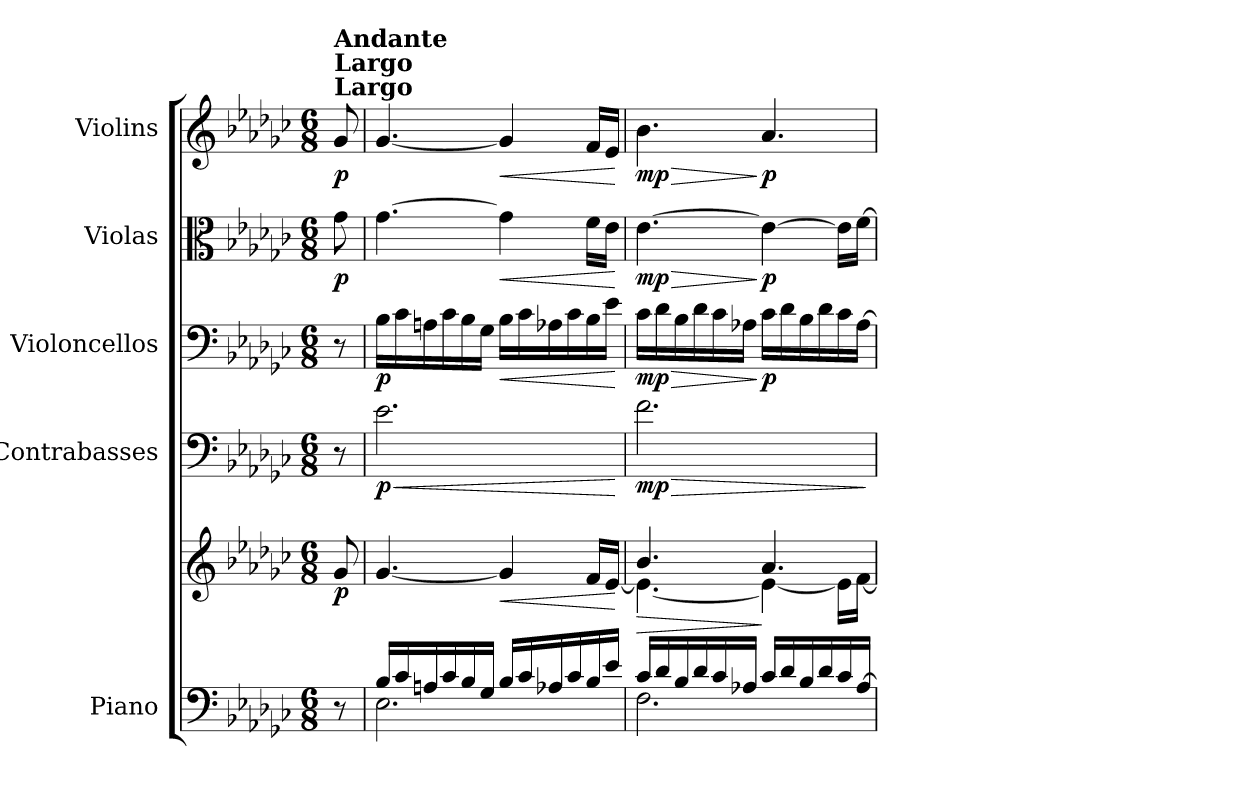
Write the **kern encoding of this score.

**kern	**kern	**dynam	**kern	**dynam	**kern	**dynam	**kern	**dynam	**kern	**dynam
*part5	*part5	*part5	*part4	*part4	*part3	*part3	*part2	*part2	*part1	*part1
*staff6	*staff5	*staff5/6	*staff4	*staff4	*staff3	*staff3	*staff2	*staff2	*staff1	*staff1
*I"Piano	*	*	*I"Contrabasses	*	*I"Violoncellos	*	*I"Violas	*	*I"Violins	*
*I'Pno.	*	*	*I'Cbs.	*	*I'Vcs.	*	*I'Vlas.	*	*I'Vlns.	*
*clefF4	*clefG2	*	*clefF4	*	*clefF4	*	*clefC3	*	*clefG2	*
*	*	*	*ITrd7c12	*	*	*	*	*	*	*
*k[b-e-a-d-g-c-]	*k[b-e-a-d-g-c-]	*	*k[b-e-a-d-g-c-]	*	*k[b-e-a-d-g-c-]	*	*k[b-e-a-d-g-c-]	*	*k[b-e-a-d-g-c-]	*
*M6/8	*M6/8	*	*M6/8	*	*M6/8	*	*M6/8	*	*M6/8	*
*MM52	*MM52	*	*MM52	*	*MM52	*	*MM52	*	*MM52	*
=	=	=	=	=	=	=	=	=	=	=
!	!	!	!	!	!	!	!	!	!LO:TX:a:B:t=Largo	!
!	!	!	!	!	!	!	!	!	!LO:TX:a:B:t=Largo	!
!	!	!	!	!	!	!	!	!	!LO:TX:a:B:t=Andante	!
!	!	!LO:DY:b	!	!	!	!	!	!LO:DY:b	!	!LO:DY:b
8r	8g-/	p	8r	.	8r	.	8g-\	p	8g-/	p
=1	=1	=1	=1	=1	=1	=1	=1	=1	=1	=1
*^	*	*	*	*	*	*	*	*	*	*
!	!	!	!	!	!LO:HP:b	!	!	!	!	!	!
!	!	!	!	!	!LO:DY:n=1:b	!	!LO:DY:b	!	!	!	!
16B-/LL	2.E-\	[4.g-/	.	2.E-\	< p	16B-\LL	p	[4.g-\	.	[4.g-/	.
16c-/	.	.	.	.	.	16c-\	.	.	.	.	.
16An/	.	.	.	.	.	16An\	.	.	.	.	.
16c-/	.	.	.	.	.	16c-\	.	.	.	.	.
16B-/	.	.	.	.	.	16B-\	.	.	.	.	.
16G-/JJ	.	.	.	.	.	16G-\JJ	.	.	.	.	.
!	!	!	!LO:HP:b	!	!	!	!LO:HP:b	!	!LO:HP:b	!	!LO:HP:b
16B-/LL	.	4g-/]	<	.	.	16B-\LL	<	4g-\]	<	4g-/]	<
16c-/	.	.	.	.	.	16c-\	.	.	.	.	.
16A-X/	.	.	.	.	.	16A-X\	.	.	.	.	.
16c-/	.	.	.	.	.	16c-\	.	.	.	.	.
16B-/	.	16f/LL	.	.	.	16B-\	.	16f\LL	.	16f/LL	.
16e-/JJ	.	[16e-/JJ	.	.	.	16e-\JJ	.	16e-\JJ	.	16e-/JJ	.
*v	*v	*	*	*	*	*	*	*	*	*	*
.	.	[	.	[	.	[	.	[	.	[
=2	=2	=2	=2	=2	=2	=2	=2	=2	=2	=2
*^	*	*	*	*	*	*	*	*	*	*
!	!	!	!LO:HP:b	!	!LO:HP:b	!	!LO:HP:b	!	!LO:HP:b	!	!LO:HP:b
*	*	*^	*	*	*	*	*	*	*	*	*
!	!	!	!	!	!	!LO:DY:n=1:b	!	!LO:DY:n=1:b	!	!LO:DY:n=1:b	!	!LO:DY:n=1:b
16c-/LL	2.F\	4.b-/	4.e-\_	>	2.F\	> mp	16c-\LL	> mp	[4.e-\	> mp	4.b-\	> mp
16d-/	.	.	.	.	.	.	16d-\	.	.	.	.	.
16B-/	.	.	.	.	.	.	16B-\	.	.	.	.	.
16d-/	.	.	.	.	.	.	16d-\	.	.	.	.	.
16c-/	.	.	.	.	.	.	16c-\	.	.	.	.	.
16A-X/JJ	.	.	.	.	.	.	16A-X\JJ	.	.	.	.	.
!	!	!	!	!	!	!	!	!LO:DY:n=2:b	!	!LO:DY:n=2:b	!	!LO:DY:n=2:b
16c-/LL	.	4.a-/	4e-\_	]	.	.	16c-\LL	] p	4e-\_	] p	4.a-/	] p
16d-/	.	.	.	.	.	.	16d-\	.	.	.	.	.
16B-/	.	.	.	.	.	.	16B-\	.	.	.	.	.
16d-/	.	.	.	.	.	.	16d-\	.	.	.	.	.
16c-/	.	.	16e-\LL]	.	.	.	16c-\	.	16e-\LL]	.	.	.
[16A-/JJ	.	.	[16f\JJ	.	.	.	[16A-\JJ	.	[16f\JJ	.	.	.
*v	*v	*	*	*	*	*	*	*	*	*	*	*
*	*v	*v	*	*	*	*	*	*	*	*	*
.	.	.	.	]	.	.	.	.	.	.
=	=	=	=	=	=	=	=	=	=	=
*-	*-	*-	*-	*-	*-	*-	*-	*-	*-	*-
